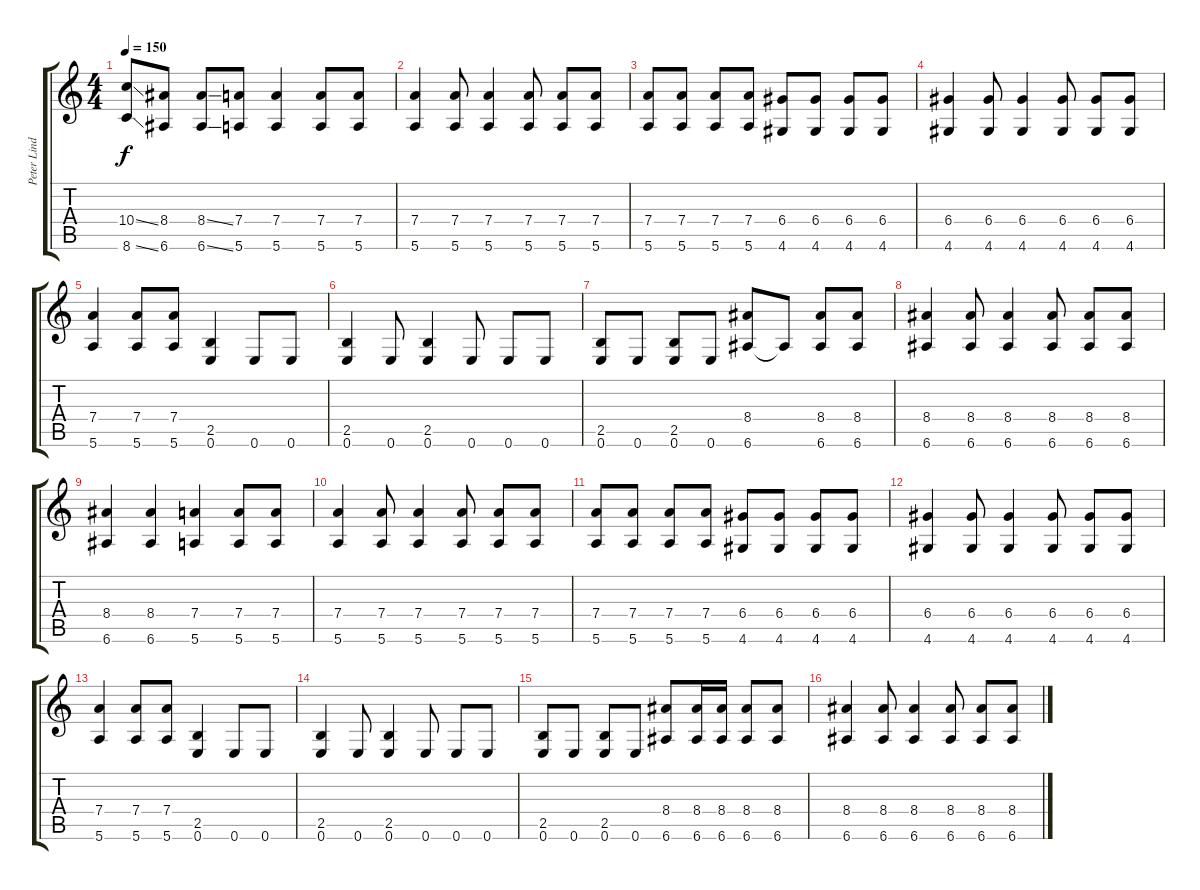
\track ("Peter Lindgren" "Peter Lind") {instrument distortionguitar}
\staff {score tabs}
\tuning (E4 B3 G3 D3 A2 E2) {hide}
\ts (4 4)
\tempo 150
\clef g2
\ks c
(10.4{ss} 8.6{ss}).8{dy f} (8.4 6.6).8 (8.4{ss} 6.6{ss}).8 (7.4 5.6).8 (7.4 5.6).4 (7.4 5.6).8 (7.4 5.6).8 |
(7.4 5.6).4 (7.4 5.6).8 (7.4 5.6).4 (7.4 5.6).8 (7.4 5.6).8 (7.4 5.6).8 |
(7.4 5.6).8 (7.4 5.6).8 (7.4 5.6).8 (7.4 5.6).8 (6.4 4.6).8 (6.4 4.6).8 (6.4 4.6).8 (6.4 4.6).8 |
(6.4 4.6).4 (6.4 4.6).8 (6.4 4.6).4 (6.4 4.6).8 (6.4 4.6).8 (6.4 4.6).8 |
(7.4 5.6).4 (7.4 5.6).8 (7.4 5.6).8 (2.5 0.6).4 0.6.8 0.6.8 |
(2.5 0.6).4 0.6.8 (2.5 0.6).4 0.6.8 0.6.8 0.6.8 |
(2.5 0.6).8 0.6.8 (2.5 0.6).8 0.6.8 (8.4 6.6).8 6.6{t}.8 (8.4 6.6).8 (8.4 6.6).8 |
(8.4 6.6).4 (8.4 6.6).8 (8.4 6.6).4 (8.4 6.6).8 (8.4 6.6).8 (8.4 6.6).8 |
(8.4 6.6).4 (8.4 6.6).4 (7.4 5.6).4 (7.4 5.6).8 (7.4 5.6).8 |
(7.4 5.6).4 (7.4 5.6).8 (7.4 5.6).4 (7.4 5.6).8 (7.4 5.6).8 (7.4 5.6).8 |
(7.4 5.6).8 (7.4 5.6).8 (7.4 5.6).8 (7.4 5.6).8 (6.4 4.6).8 (6.4 4.6).8 (6.4 4.6).8 (6.4 4.6).8 |
(6.4 4.6).4 (6.4 4.6).8 (6.4 4.6).4 (6.4 4.6).8 (6.4 4.6).8 (6.4 4.6).8 |
(7.4 5.6).4 (7.4 5.6).8 (7.4 5.6).8 (2.5 0.6).4 0.6.8 0.6.8 |
(2.5 0.6).4 0.6.8 (2.5 0.6).4 0.6.8 0.6.8 0.6.8 |
(2.5 0.6).8 0.6.8 (2.5 0.6).8 0.6.8 (8.4 6.6).8 (8.4 6.6).16 (8.4 6.6).16 (8.4 6.6).8 (8.4 6.6).8 |
(8.4 6.6).4 (8.4 6.6).8 (8.4 6.6).4 (8.4 6.6).8 (8.4 6.6).8 (8.4 6.6).8
